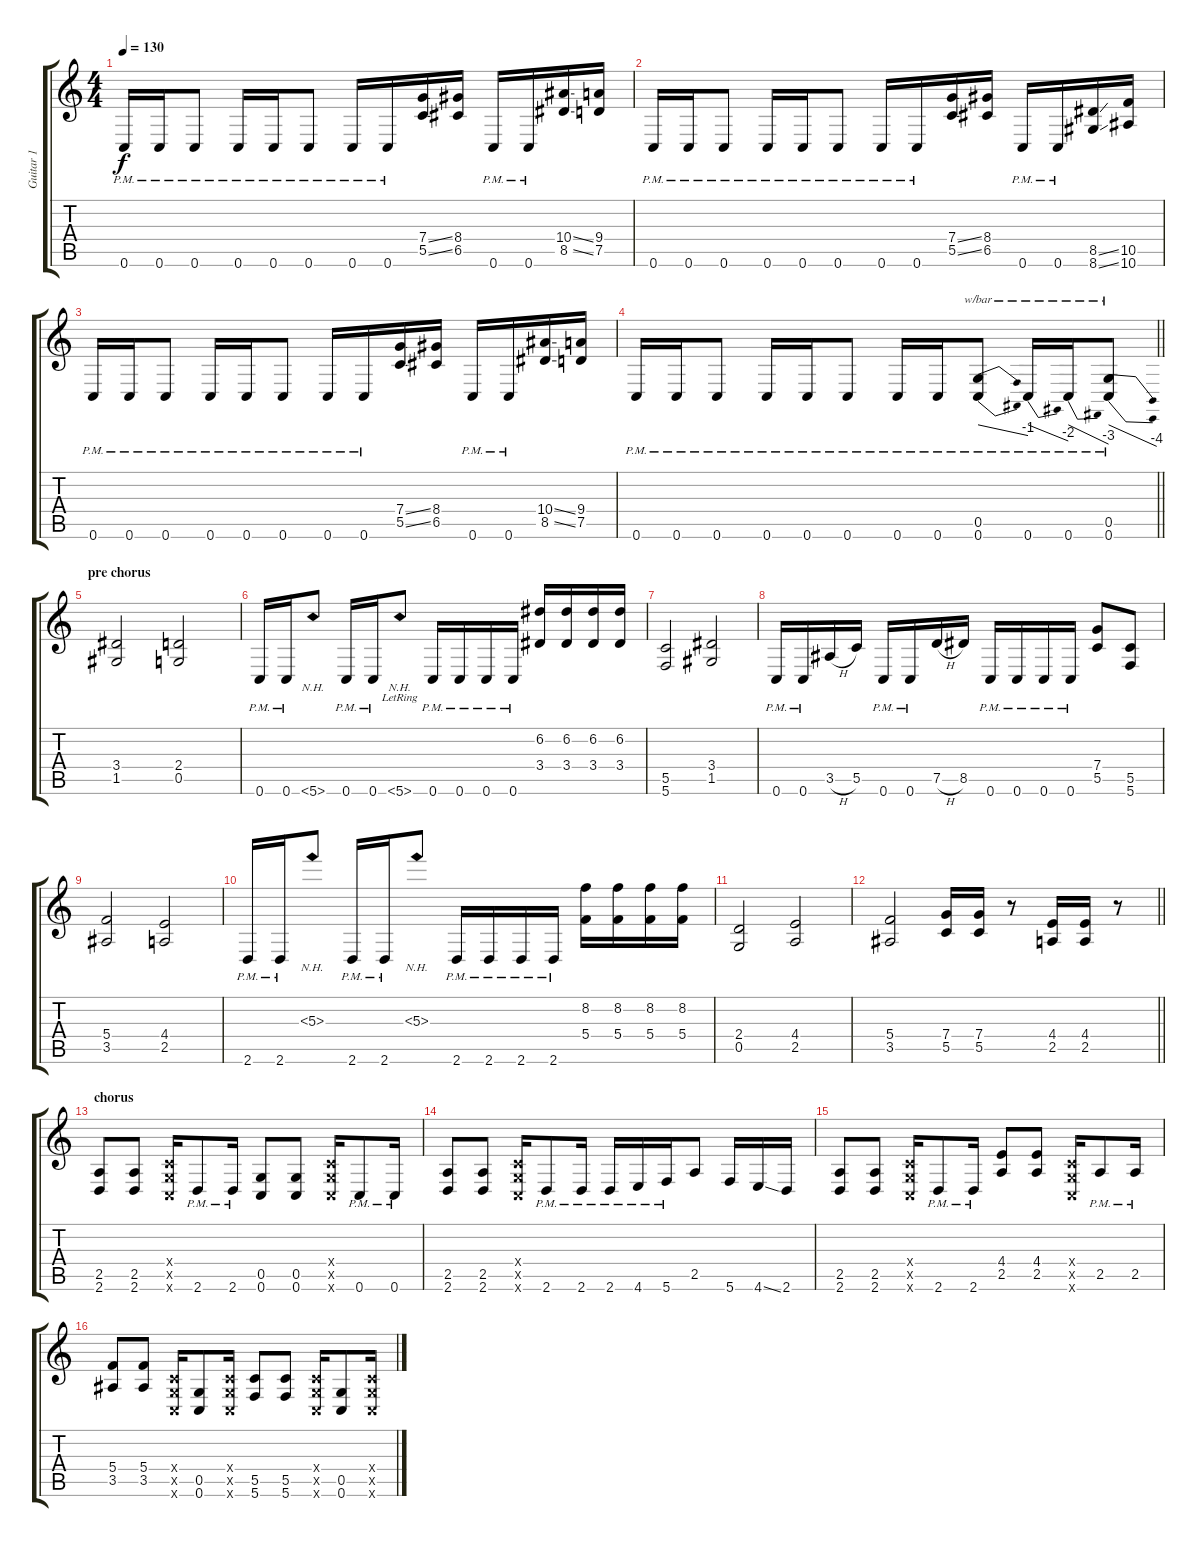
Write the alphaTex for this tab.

\track ("Guitar 1" "Guitar 1") {instrument distortionguitar}
\staff {score tabs}
\tuning (D4 A3 F3 C3 G2 C2) {hide}
\ts (4 4)
\tempo 130
\clef g2
\ks c
0.6{pm}.16{dy f} 0.6{pm}.16 0.6{pm}.8 0.6{pm}.16 0.6{pm}.16 0.6{pm}.8 0.6{pm}.16 0.6{pm}.16 (7.4{ss} 5.5{ss}).16 (8.4 6.5).16 0.6{pm}.16 0.6{pm}.16 (10.4{ss} 8.5{ss}).16 (9.4 7.5).16 |
0.6{pm}.16 0.6{pm}.16 0.6{pm}.8 0.6{pm}.16 0.6{pm}.16 0.6{pm}.8 0.6{pm}.16 0.6{pm}.16 (7.4{ss} 5.5{ss}).16 (8.4 6.5).16 0.6{pm}.16 0.6{pm}.16 (8.5{ss} 8.6{ss}).16 (10.5 10.6).16 |
0.6{pm}.16 0.6{pm}.16 0.6{pm}.8 0.6{pm}.16 0.6{pm}.16 0.6{pm}.8 0.6{pm}.16 0.6{pm}.16 (7.4{ss} 5.5{ss}).16 (8.4 6.5).16 0.6{pm}.16 0.6{pm}.16 (10.4{ss} 8.5{ss}).16 (9.4 7.5).16 |
\barLineRight lightlight
0.6{pm}.16 0.6{pm}.16 0.6{pm}.8 0.6{pm}.16 0.6{pm}.16 0.6{pm}.8 0.6{pm}.16 0.6{pm}.16 (0.5{pm} 0.6{pm}).8{tbe (dive default 0 0 60 -4)} 0.6{pm}.16{tbe (dive default 0 0 60 -8)} 0.6{pm}.16{tbe (dive default 0 0 60 -12)} (0.5{pm} 0.6{pm}).8{tbe (dive default 0 0 60 -16)} |
\section ("" "pre chorus")
(3.4 1.5).2 (2.4 0.5).2 |
0.6{pm}.16 0.6{pm}.16 5.6{nh}.8 0.6{pm}.16 0.6{pm}.16 5.6{nh lr}.8 0.6{pm}.16 0.6{pm}.16 0.6{pm}.16 0.6{pm}.16 (6.2 3.4).16 (6.2 3.4).16 (6.2 3.4).16 (6.2 3.4).16 |
(5.5 5.6).2 (3.4 1.5).2 |
0.6{pm}.16 0.6{pm}.16 3.5{h}.16 5.5.16 0.6{pm}.16 0.6{pm}.16 7.5{h}.16 8.5.16 0.6{pm}.16 0.6{pm}.16 0.6{pm}.16 0.6{pm}.16 (7.4 5.5).8 (5.5 5.6).8 |
(5.4 3.5).2 (4.4 2.5).2 |
2.6{pm}.16 2.6{pm}.16 5.3{nh}.8 2.6{pm}.16 2.6{pm}.16 5.3{nh}.8 2.6{pm}.16 2.6{pm}.16 2.6{pm}.16 2.6{pm}.16 (8.2 5.4).16 (8.2 5.4).16 (8.2 5.4).16 (8.2 5.4).16 |
(2.4 0.5).2 (4.4 2.5).2 |
\barLineRight lightlight
(5.4 3.5).2 (7.4 5.5).16 (7.4 5.5).16 r.8 (4.4 2.5).16 (4.4 2.5).16 r.8 |
\section ("" "chorus")
(2.5 2.6).8 (2.5 2.6).8 (0.4{x} 0.5{x} 0.6{x}).16 2.6{pm}.8 2.6{pm}.16 (0.5 0.6).8 (0.5 0.6).8 (0.4{x} 0.5{x} 0.6{x}).16 0.6{pm}.8 0.6{pm}.16 |
(2.5 2.6).8 (2.5 2.6).8 (0.4{x} 0.5{x} 0.6{x}).16 2.6{pm}.8 2.6{pm}.16 2.6{pm}.16 4.6{pm}.16 5.6{pm}.16 2.5.8 5.6.16 4.6{ss}.16 2.6.16 |
(2.5 2.6).8 (2.5 2.6).8 (0.4{x} 0.5{x} 0.6{x}).16 2.6{pm}.8 2.6{pm}.16 (4.4 2.5).8 (4.4 2.5).8 (0.4{x} 0.5{x} 0.6{x}).16 2.5{pm}.8 2.5{pm}.16 |
(5.4 3.5).8 (5.4 3.5).8 (0.4{x} 0.5{x} 0.6{x}).16 (0.5 0.6).8 (0.4{x} 0.5{x} 0.6{x}).16 (5.5 5.6).8 (5.5 5.6).8 (0.4{x} 0.5{x} 0.6{x}).16 (0.5 0.6).8 (0.4{x} 0.5{x} 0.6{x}).16
